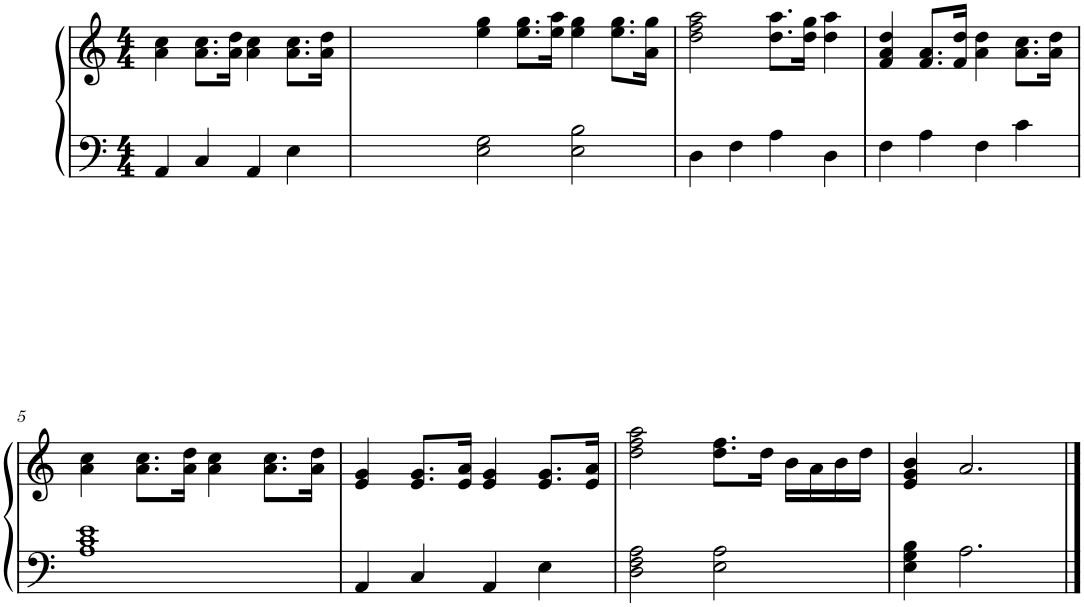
**kern	**kern
*part1	*part1
*staff2	*staff1
*I"Piano	*
*I'Pno.	*
*clefF4	*clefG2
*k[]	*k[]
*M4/4	*M4/4
=1	=1
4AA/	4a\ 4cc\
4C/	8.a\ 8.cc\L
.	16a\ 16dd\Jk
4AA/	4a\ 4cc\
4E\	8.a\ 8.cc\L
.	16a\ 16dd\Jk
=2	=2
2E\ 2G\	4ee\ 4gg\
.	8.ee\ 8.gg\L
.	16ee\ 16aa\Jk
2E\ 2B\	4ee\ 4gg\
.	8.ee\ 8.gg\L
.	16a\ 16gg\Jk
=3	=3
4D\	2dd\ 2ff\ 2aa\
4F\	.
4A\	8.dd\ 8.aa\L
.	16dd\ 16gg\Jk
4D\	4dd\ 4aa\
=4	=4
4F\	4f/ 4a/ 4dd/
4A\	8.f/ 8.a/L
.	16f/ 16dd/Jk
4F\	4a\ 4dd\
4c\	8.a\ 8.cc\L
.	16a\ 16dd\Jk
!!LO:LB:g=z
=5	=5
1A 1c 1e	4a\ 4cc\
.	8.a\ 8.cc\L
.	16a\ 16dd\Jk
.	4a\ 4cc\
.	8.a\ 8.cc\L
.	16a\ 16dd\Jk
=6	=6
4AA/	4e/ 4g/
4C/	8.e/ 8.g/L
.	16e/ 16a/Jk
4AA/	4e/ 4g/
4E\	8.e/ 8.g/L
.	16e/ 16a/Jk
=7	=7
2D\ 2F\ 2A\	2dd\ 2ff\ 2aa\
2E\ 2A\	8.dd\ 8.ff\L
.	16dd\Jk
.	16b\LL
.	16a\
.	16b\
.	16dd\JJ
=8	=8
4E\ 4G\ 4B\	4e/ 4g/ 4b/
2.A\	2.a/
==	==
*-	*-
